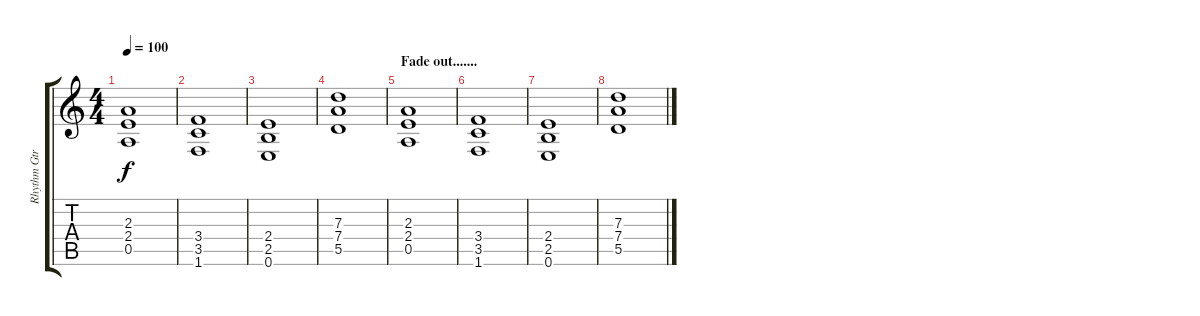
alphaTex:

\track ("Rhythm Gtr." "Rhythm Gtr") {instrument overdrivenguitar}
\staff {score tabs}
\tuning (E4 B3 G3 D3 A2 E2) {hide}
\ts (4 4)
\tempo 100
\clef g2
\ks c
(2.3 2.4 0.5).1{dy f} |
(3.4 3.5 1.6).1 |
(2.4 2.5 0.6).1 |
(7.3 7.4 5.5).1 |
\section ("" "Fade out.......")
(2.3 2.4 0.5).1{volume 0} |
(3.4 3.5 1.6).1 |
(2.4 2.5 0.6).1 |
(7.3 7.4 5.5).1
